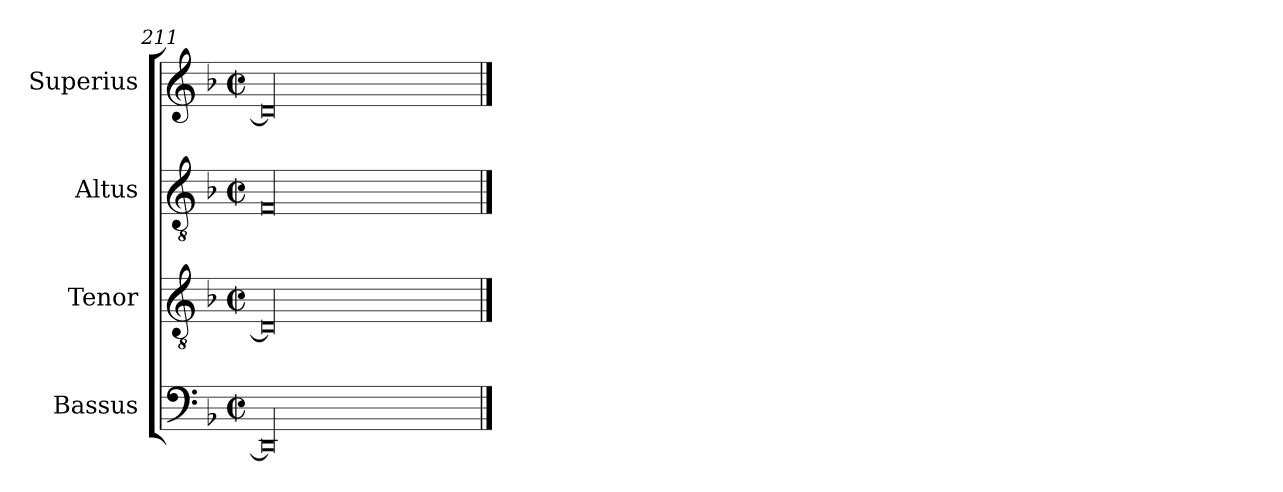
**kern	**kern	**kern	**kern
*part4	*part3	*part2	*part1
*staff4	*staff3	*staff2	*staff1
*I"Bassus	*I"Tenor	*I"Altus	*I"Superius
*I'B.	*I'T.	*	*I'S.
*clefF4	*clefGv2	*clefGv2	*clefG2
*	*ITrd7c12	*ITrd7c12	*
*k[b-]	*k[b-]	*k[b-]	*k[b-]
*F:	*F:	*F:	*F:
*M2/2	*M2/2	*M2/2	*M2/2
*met(c|)	*met(c|)	*met(c|)	*met(c|)
=211	=211	=211	=211
00DDi]	00DDi]	00FFi	00di]
==	==	==	==
*-	*-	*-	*-
